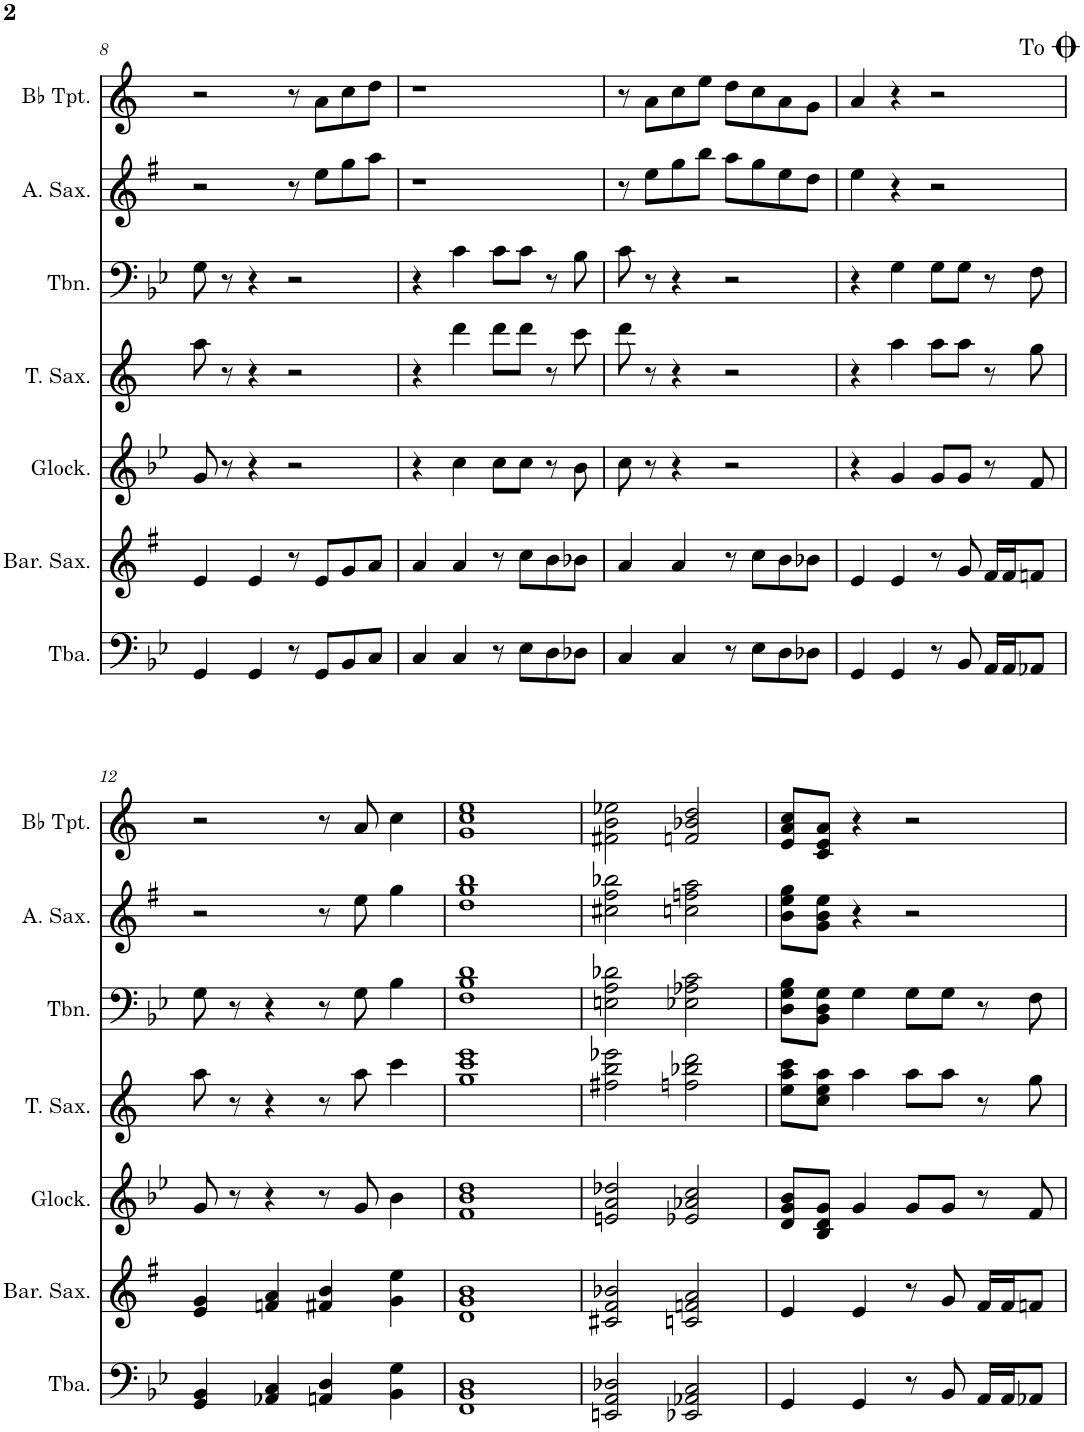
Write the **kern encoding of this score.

**kern	**kern	**kern	**kern	**kern	**kern	**kern
*part7	*part6	*part5	*part4	*part3	*part2	*part1
*staff7	*staff6	*staff5	*staff4	*staff3	*staff2	*staff1
*I"Tuba	*I"Baritone Saxophone	*I"Glockenspiel	*I"Tenor Saxophone	*I"Trombone	*I"Alto Saxophone	*I"Bb Trumpet
*I'Tba.	*I'Bar. Sax.	*I'Glock.	*I'T. Sax.	*I'Tbn.	*I'A. Sax.	*I'Bb Tpt.
!!LO:PB:g=z
*clefF4	*clefG2	*clefG2	*clefG2	*clefF4	*clefG2	*clefG2
*	*Trd12c21	*Trd-14c-24	*Trd8c14	*	*Trd5c9	*Trd1c2
*k[b-e-]	*k[f#]	*k[b-e-]	*k[]	*k[b-e-]	*k[f#]	*k[]
*M4/4	*M4/4	*M4/4	*M4/4	*M4/4	*M4/4	*M4/4
=8	=8	=8	=8	=8	=8	=8
4GG/	4e/	8g/	8aa\	8G\	2r	2r
.	.	8r	8r	8r	.	.
4GG/	4e/	4r	4r	4r	.	.
8r	8r	2r	2r	2r	8r	8r
8GG/L	8e/L	.	.	.	8ee\L	8a\L
8BB-/	8g/	.	.	.	8gg\	8cc\
8C/J	8a/J	.	.	.	8aa\J	8dd\J
=9	=9	=9	=9	=9	=9	=9
4C/	4a/	4r	4r	4r	1r	1r
4C/	4a/	4cc\	4ddd\	4c\	.	.
8r	8r	8cc\L	8ddd\L	8c\L	.	.
8E-\L	8cc\L	8cc\J	8ddd\J	8c\J	.	.
8D\	8b\	8r	8r	8r	.	.
8D-X\J	8b-X\J	8b-\	8ccc\	8B-\	.	.
=10	=10	=10	=10	=10	=10	=10
4C/	4a/	8cc\	8ddd\	8c\	8r	8r
.	.	8r	8r	8r	8ee\L	8a\L
4C/	4a/	4r	4r	4r	8gg\	8cc\
.	.	.	.	.	8bb\J	8ee\J
8r	8r	2r	2r	2r	8aa\L	8dd\L
8E-\L	8cc\L	.	.	.	8gg\	8cc\
8D\	8b\	.	.	.	8ee\	8a\
8D-X\J	8b-X\J	.	.	.	8dd\J	8g\J
=11	=11	=11	=11	=11	=11	=11
4GG/	4e/	4r	4r	4r	4ee\	4a/
4GG/	4e/	4g/	4aa\	4G\	4r	4r
8r	8r	8g/L	8aa\L	8G\L	2r	2r
8BB-/	8g/	8g/J	8aa\J	8G\J	.	.
16AA/LL	16f#/LL	8r	8r	8r	.	.
16AA/J	16f#/J	.	.	.	.	.
8AA-X/J	8fn/J	8f/	8gg\	8F\	.	.
!	!	!	!	!	!	!LO:TX:a:t=To
!!LO:LB:g=z
=12	=12	=12	=12	=12	=12	=12
4GG/ 4BB-/	4e/ 4g/	8g/	8aa\	8G\	2r	2r
.	.	8r	8r	8r	.	.
4AA-X/ 4C/	4fn/ 4a/	4r	4r	4r	.	.
4AAn/ 4D/	4f#X/ 4b/	8r	8r	8r	8r	8r
.	.	8g/	8aa\	8G\	8ee\	8a/
4BB-\ 4G\	4g\ 4ee\	4b-\	4ccc\	4B-\	4gg\	4cc\
=13	=13	=13	=13	=13	=13	=13
1FF 1BB- 1D	1d 1g 1b	1f 1b- 1dd	1gg 1ccc 1eee	1F 1B- 1d	1dd 1gg 1bb	1g 1cc 1ee
=14	=14	=14	=14	=14	=14	=14
2EEn/ 2AA/ 2D-X/	2c#X/ 2f#/ 2b-X/	2en/ 2a/ 2dd-X/	2ff#X\ 2bb\ 2eee-X\	2En\ 2A\ 2d-X\	2cc#X\ 2ff#\ 2bb-X\	2f#X\ 2b\ 2ee-X\
2EE-X/ 2AA-X/ 2C/	2cn/ 2fn/ 2a/	2e-X/ 2a-X/ 2cc/	2ffn\ 2bb-X\ 2ddd\	2E-X\ 2A-X\ 2c\	2ccn\ 2ffn\ 2aa\	2fn/ 2b-X/ 2dd/
=15	=15	=15	=15	=15	=15	=15
4GG/	4e/	8d/ 8g/ 8b-/L	8ee\ 8aa\ 8ccc\L	8D\ 8G\ 8B-\L	8b\ 8ee\ 8gg\L	8e/ 8a/ 8cc/L
.	.	8B-/ 8d/ 8g/J	8cc\ 8ee\ 8aa\J	8BB-\ 8D\ 8G\J	8g\ 8b\ 8ee\J	8c/ 8e/ 8a/J
4GG/	4e/	4g/	4aa\	4G\	4r	4r
8r	8r	8g/L	8aa\L	8G\L	2r	2r
8BB-/	8g/	8g/J	8aa\J	8G\J	.	.
16AA/LL	16f#/LL	8r	8r	8r	.	.
16AA/J	16f#/J	.	.	.	.	.
8AA-X/J	8fn/J	8f/	8gg\	8F\	.	.
=	=	=	=	=	=	=
*-	*-	*-	*-	*-	*-	*-
